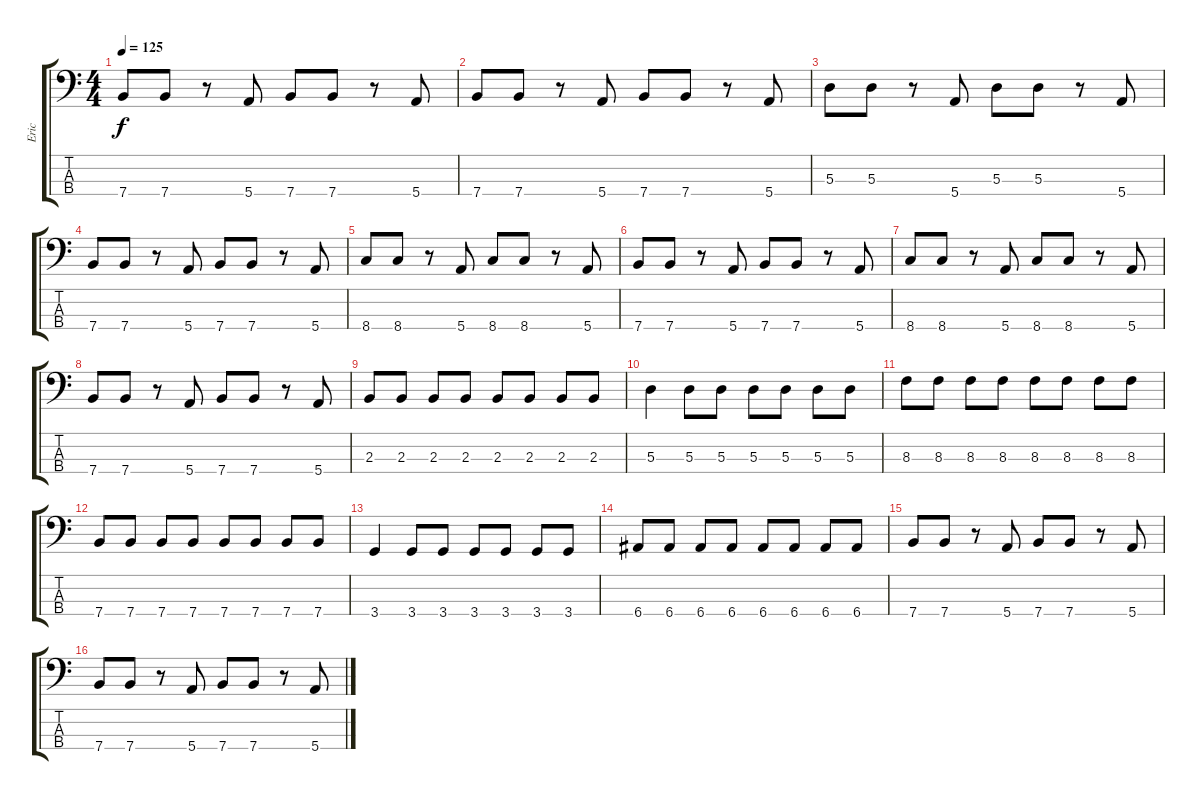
\track ("Eric" "Eric") {instrument electricbasspick}
\staff {score tabs}
\tuning (G2 D2 A1 E1) {hide}
\ts (4 4)
\tempo 125
\clef f4
\ks c
7.4.8{dy f} 7.4.8 r.8 5.4.8 7.4.8 7.4.8 r.8 5.4.8 |
7.4.8 7.4.8 r.8 5.4.8 7.4.8 7.4.8 r.8 5.4.8 |
5.3.8 5.3.8 r.8 5.4.8 5.3.8 5.3.8 r.8 5.4.8 |
7.4.8 7.4.8 r.8 5.4.8 7.4.8 7.4.8 r.8 5.4.8 |
8.4.8 8.4.8 r.8 5.4.8 8.4.8 8.4.8 r.8 5.4.8 |
7.4.8 7.4.8 r.8 5.4.8 7.4.8 7.4.8 r.8 5.4.8 |
8.4.8 8.4.8 r.8 5.4.8 8.4.8 8.4.8 r.8 5.4.8 |
7.4.8 7.4.8 r.8 5.4.8 7.4.8 7.4.8 r.8 5.4.8 |
2.3.8 2.3.8 2.3.8 2.3.8 2.3.8 2.3.8 2.3.8 2.3.8 |
5.3.4 5.3.8 5.3.8 5.3.8 5.3.8 5.3.8 5.3.8 |
8.3.8 8.3.8 8.3.8 8.3.8 8.3.8 8.3.8 8.3.8 8.3.8 |
7.4.8 7.4.8 7.4.8 7.4.8 7.4.8 7.4.8 7.4.8 7.4.8 |
3.4.4 3.4.8 3.4.8 3.4.8 3.4.8 3.4.8 3.4.8 |
6.4.8 6.4.8 6.4.8 6.4.8 6.4.8 6.4.8 6.4.8 6.4.8 |
7.4.8 7.4.8 r.8 5.4.8 7.4.8 7.4.8 r.8 5.4.8 |
7.4.8 7.4.8 r.8 5.4.8 7.4.8 7.4.8 r.8 5.4.8
